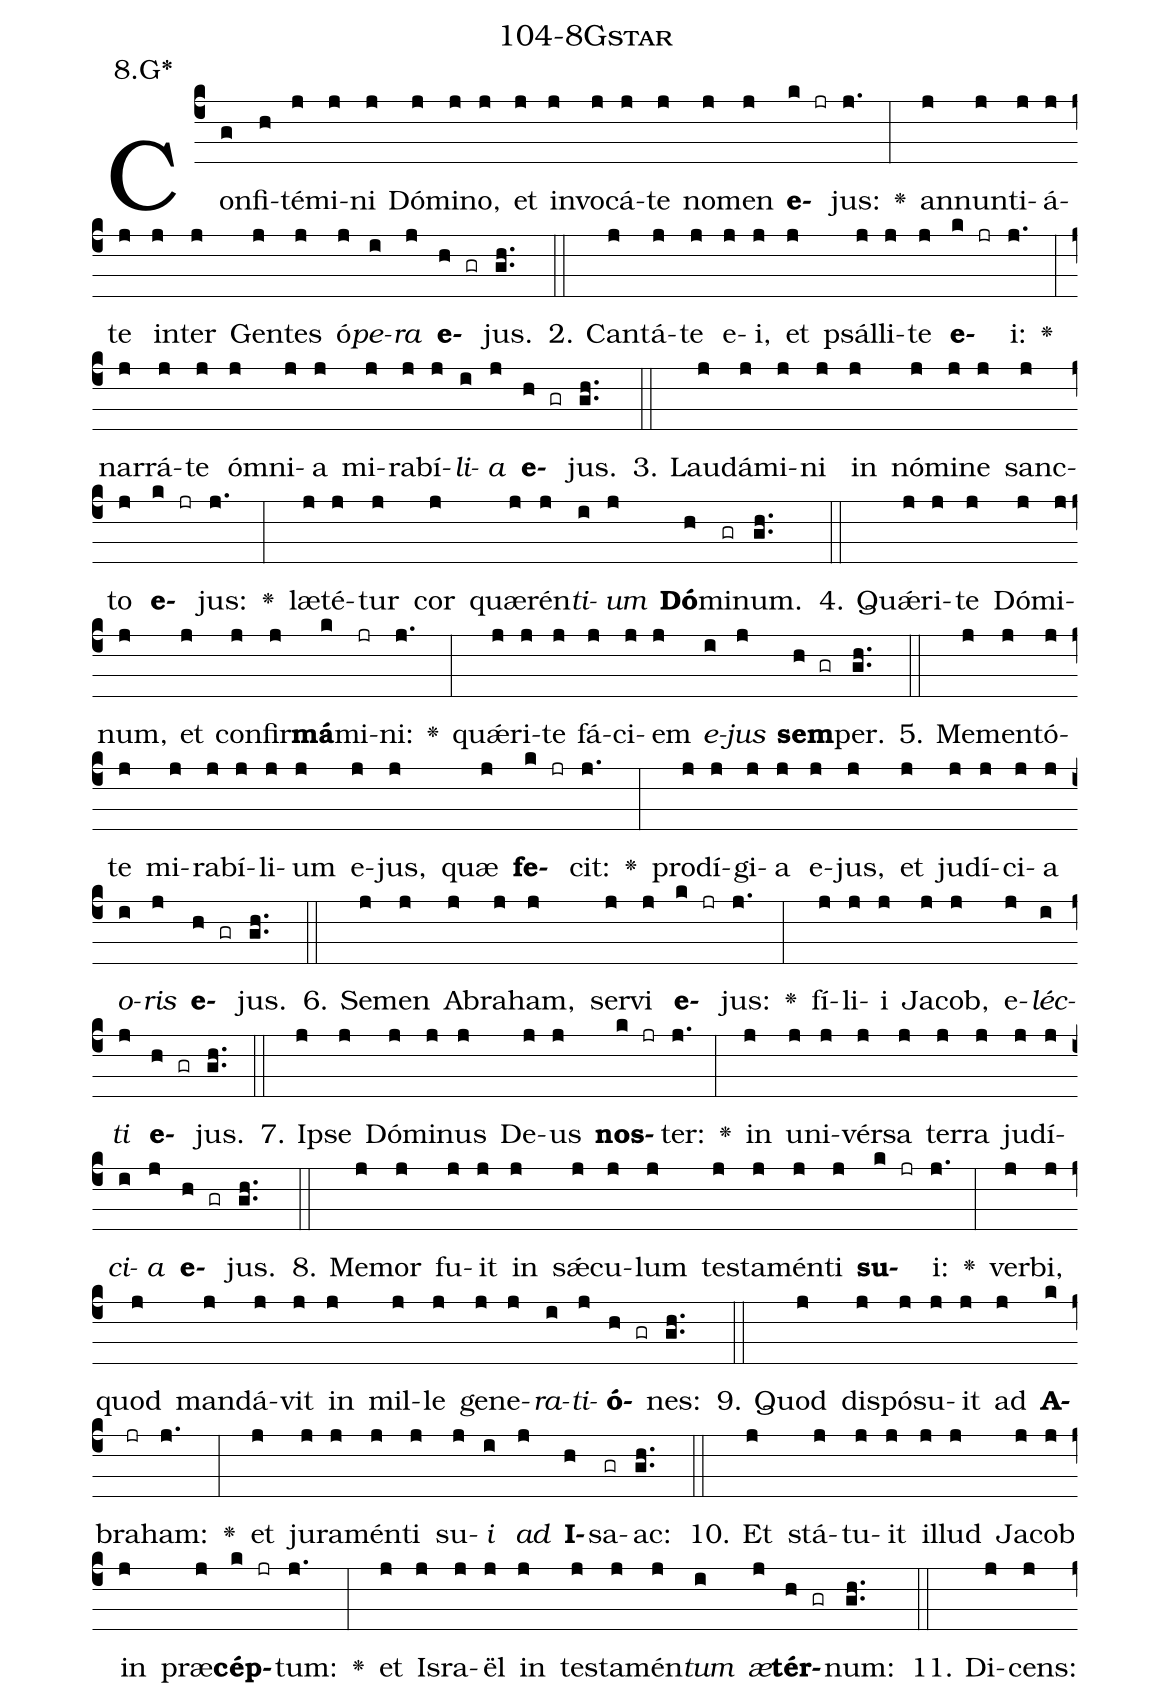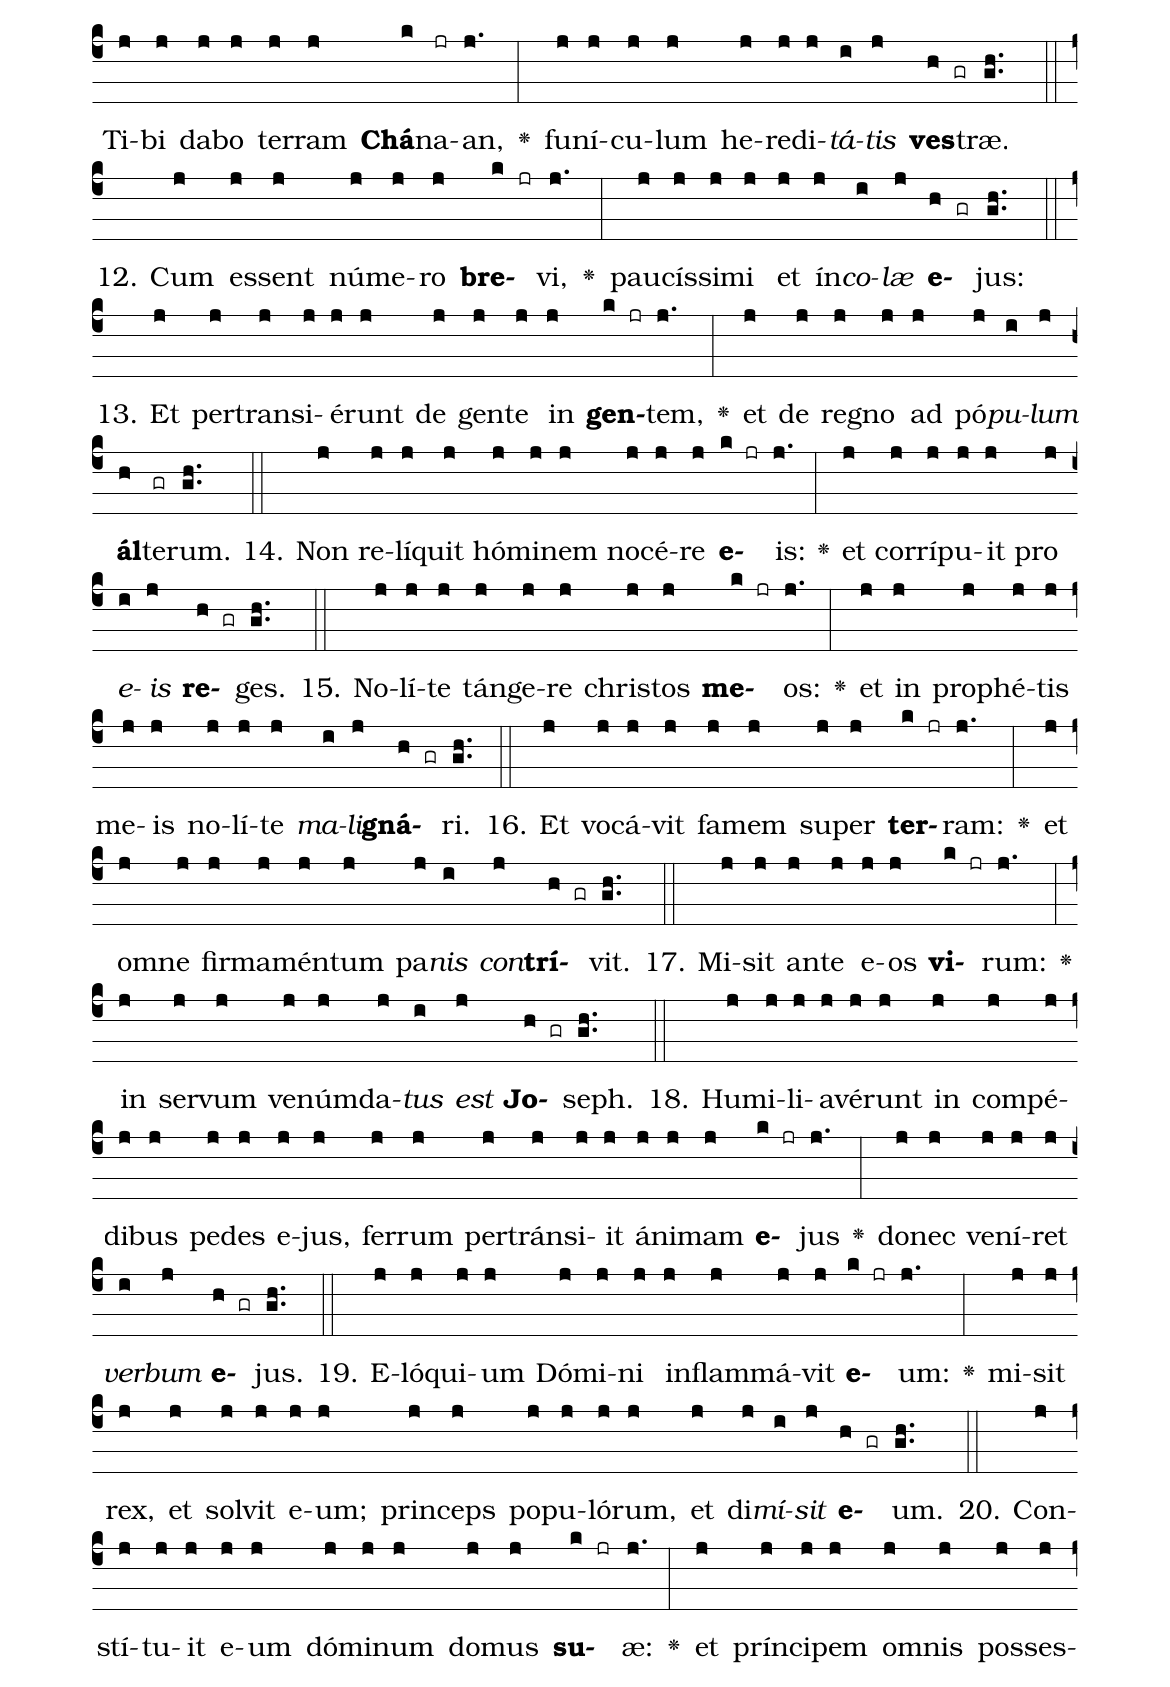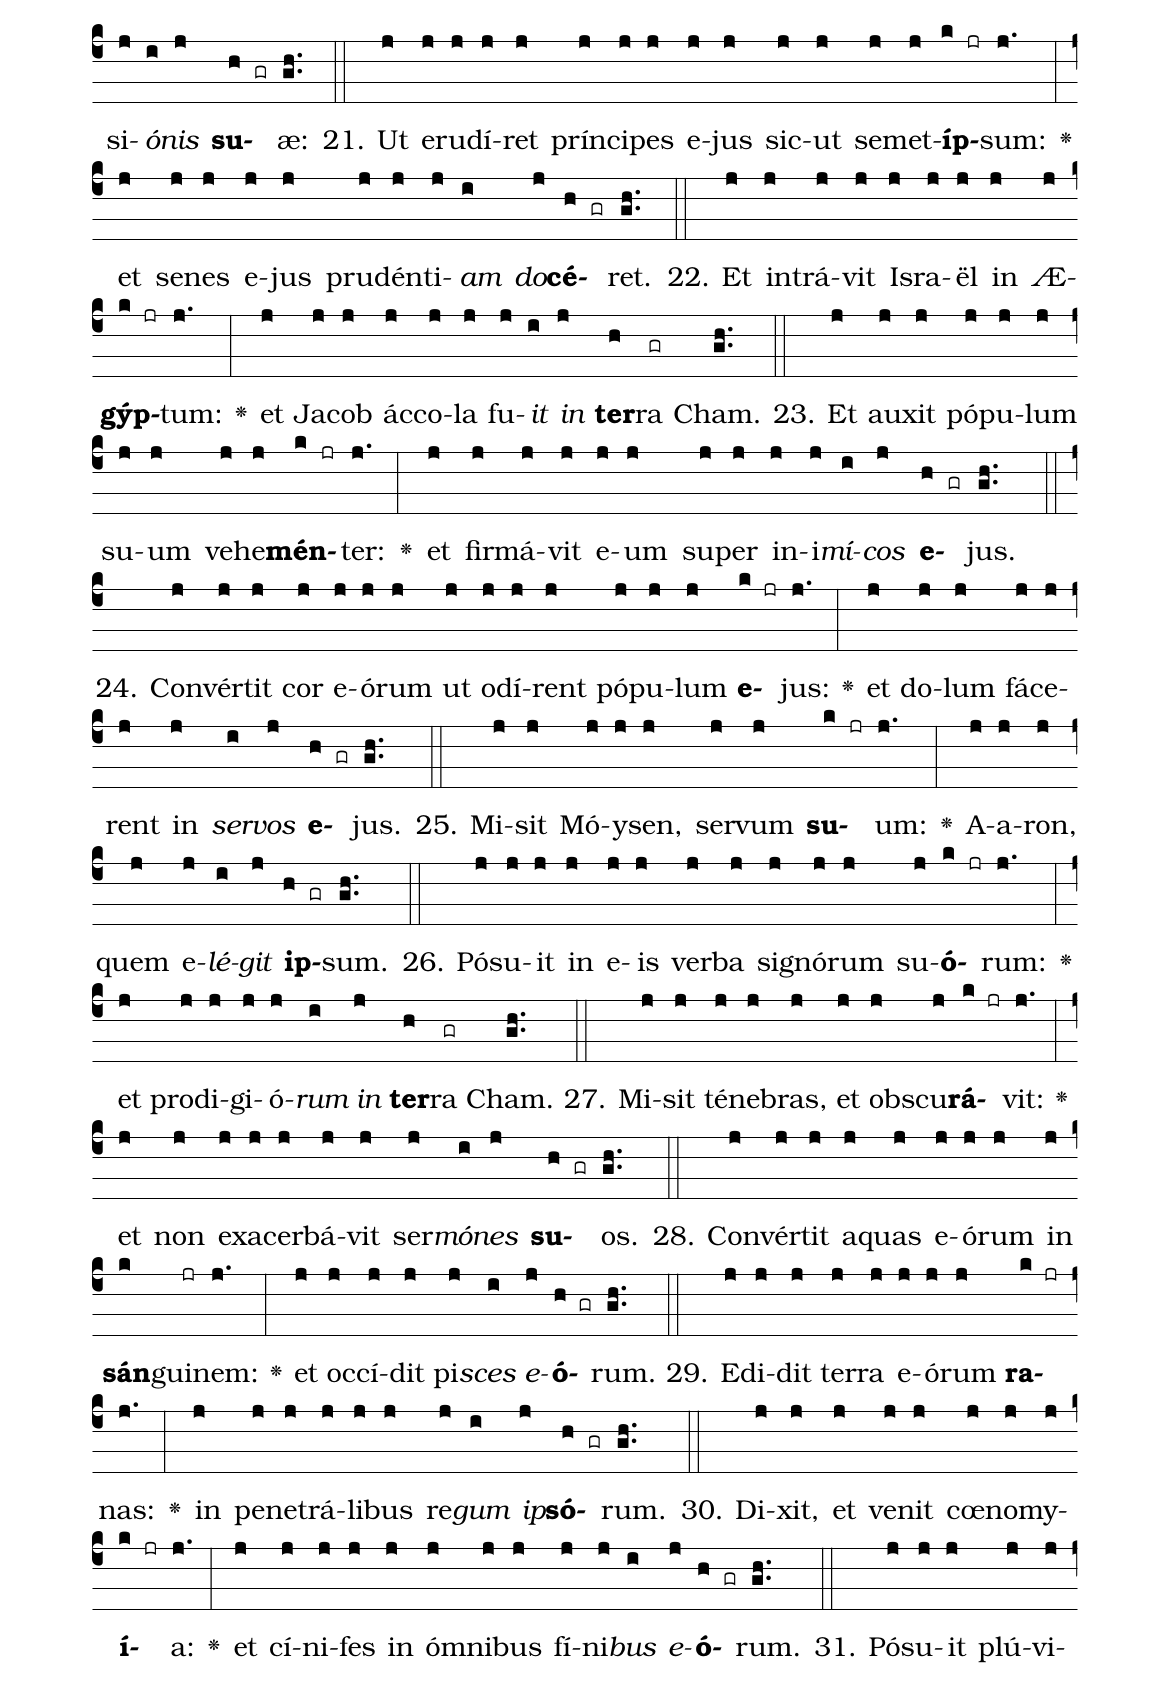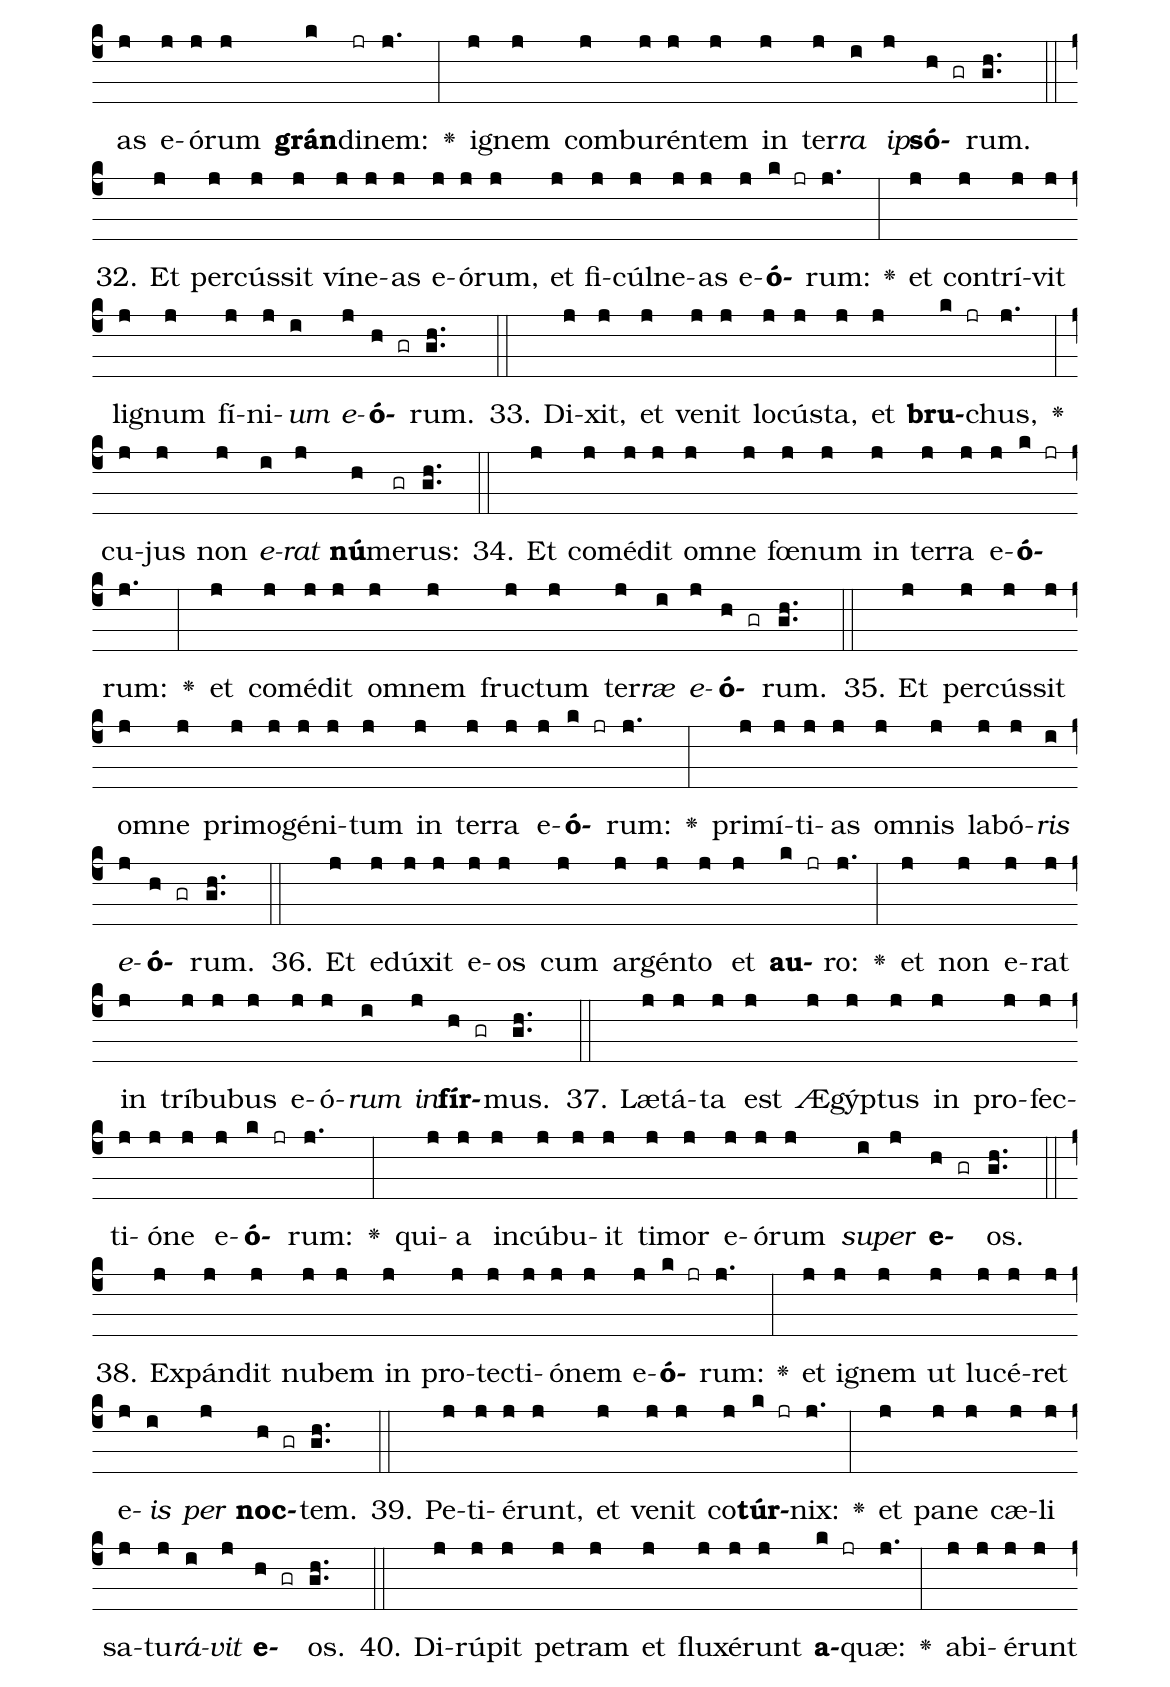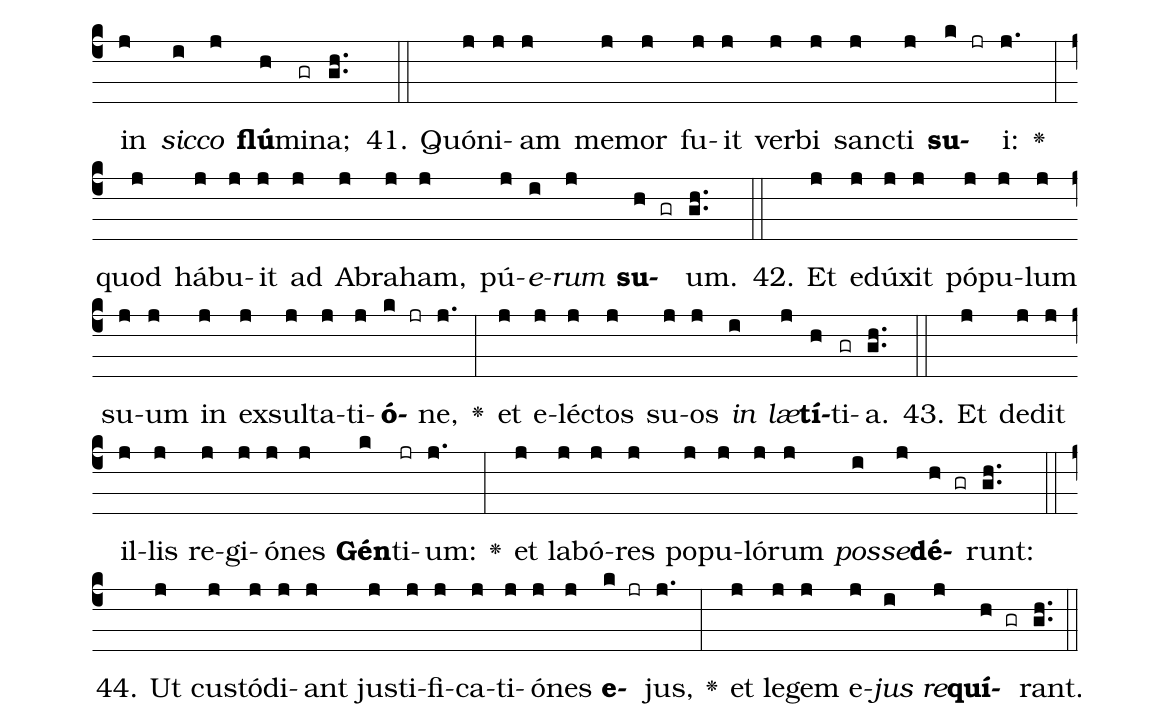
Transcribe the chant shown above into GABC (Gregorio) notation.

name: 104-8Gstar;
annotation: 8.G*;
%%
(c4)Con(g)fi(h)té(j)mi(j)ni(j) Dó(j)mi(j)no,(j) et(j) in(j)vo(j)cá(j)te(j) no(j)men(j) <b>e</b>(k jr)jus:(j.) <v>\greheightstar</v>(:) an(j)nun(j)ti(j)á(j)te(j) in(j)ter(j) Gen(j)tes(j) ó(j)<i>pe</i>(i)<i>ra</i>(j) <b>e</b>(h gr)jus.(gh..) (::)
2. Can(j)tá(j)te(j) e(j)i,(j) et(j) psál(j)li(j)te(j) <b>e</b>(k jr)i:(j.) <v>\greheightstar</v>(:) nar(j)rá(j)te(j) óm(j)ni(j)a(j) mi(j)ra(j)bí(j)<i>li</i>(i)<i>a</i>(j) <b>e</b>(h gr)jus.(gh..) (::)
3. Lau(j)dá(j)mi(j)ni(j) in(j) nó(j)mi(j)ne(j) sanc(j)to(j) <b>e</b>(k jr)jus:(j.) <v>\greheightstar</v>(:) læ(j)té(j)tur(j) cor(j) quæ(j)rén(j)<i>ti</i>(i)<i>um</i>(j) <b>Dó</b>(h)mi(gr)num.(gh..) (::)
4. Quǽ(j)ri(j)te(j) Dó(j)mi(j)num,(j) et(j) con(j)fir(j)<b>má</b>(k)mi(jr)ni:(j.) <v>\greheightstar</v>(:) quǽ(j)ri(j)te(j) fá(j)ci(j)em(j) <i>e</i>(i)<i>jus</i>(j) <b>sem</b>(h gr)per.(gh..) (::)
5. Me(j)men(j)tó(j)te(j) mi(j)ra(j)bí(j)li(j)um(j) e(j)jus,(j) quæ(j) <b>fe</b>(k jr)cit:(j.) <v>\greheightstar</v>(:) prod(j)í(j)gi(j)a(j) e(j)jus,(j) et(j) ju(j)dí(j)ci(j)a(j) <i>o</i>(i)<i>ris</i>(j) <b>e</b>(h gr)jus.(gh..) (::)
6. Se(j)men(j) A(j)bra(j)ham,(j) ser(j)vi(j) <b>e</b>(k jr)jus:(j.) <v>\greheightstar</v>(:) fí(j)li(j)i(j) Ja(j)cob,(j) e(j)<i>léc</i>(i)<i>ti</i>(j) <b>e</b>(h gr)jus.(gh..) (::)
7. Ip(j)se(j) Dó(j)mi(j)nus(j) De(j)us(j) <b>nos</b>(k jr)ter:(j.) <v>\greheightstar</v>(:) in(j) u(j)ni(j)vér(j)sa(j) ter(j)ra(j) ju(j)dí(j)<i>ci</i>(i)<i>a</i>(j) <b>e</b>(h gr)jus.(gh..) (::)
8. Me(j)mor(j) fu(j)it(j) in(j) sǽ(j)cu(j)lum(j) tes(j)ta(j)mén(j)ti(j) <b>su</b>(k jr)i:(j.) <v>\greheightstar</v>(:) ver(j)bi,(j) quod(j) man(j)dá(j)vit(j) in(j) mil(j)le(j) ge(j)ne(j)<i>ra</i>(i)<i>ti</i>(j)<b>ó</b>(h gr)nes:(gh..) (::)
9. Quod(j) dis(j)pó(j)su(j)it(j) ad(j) <b>A</b>(k)bra(jr)ham:(j.) <v>\greheightstar</v>(:) et(j) ju(j)ra(j)mén(j)ti(j) su(j)<i>i</i>(i) <i>ad</i>(j) <b>I</b>(h)sa(gr)ac:(gh..) (::)
10. Et(j) stá(j)tu(j)it(j) il(j)lud(j) Ja(j)cob(j) in(j) præ(j)<b>cép</b>(k jr)tum:(j.) <v>\greheightstar</v>(:) et(j) Is(j)ra(j)ël(j) in(j) tes(j)ta(j)mén(j)<i>tum</i>(i) <i>æ</i>(j)<b>tér</b>(h gr)num:(gh..) (::)
11. Di(j)cens:(j) Ti(j)bi(j) da(j)bo(j) ter(j)ram(j) <b>Chá</b>(k)na(jr)an,(j.) <v>\greheightstar</v>(:) fu(j)ní(j)cu(j)lum(j) he(j)re(j)di(j)<i>tá</i>(i)<i>tis</i>(j) <b>ves</b>(h gr)træ.(gh..) (::)
12. Cum(j) es(j)sent(j) nú(j)me(j)ro(j) <b>bre</b>(k jr)vi,(j.) <v>\greheightstar</v>(:) pau(j)cís(j)si(j)mi(j) et(j) ín(j)<i>co</i>(i)<i>læ</i>(j) <b>e</b>(h gr)jus:(gh..) (::)
13. Et(j) per(j)trans(j)i(j)é(j)runt(j) de(j) gen(j)te(j) in(j) <b>gen</b>(k jr)tem,(j.) <v>\greheightstar</v>(:) et(j) de(j) re(j)gno(j) ad(j) pó(j)<i>pu</i>(i)<i>lum</i>(j) <b>ál</b>(h)te(gr)rum.(gh..) (::)
14. Non(j) re(j)lí(j)quit(j) hó(j)mi(j)nem(j) no(j)cé(j)re(j) <b>e</b>(k jr)is:(j.) <v>\greheightstar</v>(:) et(j) cor(j)rí(j)pu(j)it(j) pro(j) <i>e</i>(i)<i>is</i>(j) <b>re</b>(h gr)ges.(gh..) (::)
15. No(j)lí(j)te(j) tán(j)ge(j)re(j) chris(j)tos(j) <b>me</b>(k jr)os:(j.) <v>\greheightstar</v>(:) et(j) in(j) pro(j)phé(j)tis(j) me(j)is(j) no(j)lí(j)te(j) <i>ma</i>(i)<i>li</i>(j)<b>gná</b>(h gr)ri.(gh..) (::)
16. Et(j) vo(j)cá(j)vit(j) fa(j)mem(j) su(j)per(j) <b>ter</b>(k jr)ram:(j.) <v>\greheightstar</v>(:) et(j) om(j)ne(j) fir(j)ma(j)mén(j)tum(j) pa(j)<i>nis</i>(i) <i>con</i>(j)<b>trí</b>(h gr)vit.(gh..) (::)
17. Mi(j)sit(j) an(j)te(j) e(j)os(j) <b>vi</b>(k jr)rum:(j.) <v>\greheightstar</v>(:) in(j) ser(j)vum(j) ve(j)núm(j)da(j)<i>tus</i>(i) <i>est</i>(j) <b>Jo</b>(h gr)seph.(gh..) (::)
18. Hu(j)mi(j)li(j)a(j)vé(j)runt(j) in(j) com(j)pé(j)di(j)bus(j) pe(j)des(j) e(j)jus,(j) fer(j)rum(j) per(j)tráns(j)i(j)it(j) á(j)ni(j)mam(j) <b>e</b>(k jr)jus(j.) <v>\greheightstar</v>(:) do(j)nec(j) ve(j)ní(j)ret(j) <i>ver</i>(i)<i>bum</i>(j) <b>e</b>(h gr)jus.(gh..) (::)
19. E(j)ló(j)qui(j)um(j) Dó(j)mi(j)ni(j) in(j)flam(j)má(j)vit(j) <b>e</b>(k jr)um:(j.) <v>\greheightstar</v>(:) mi(j)sit(j) rex,(j) et(j) sol(j)vit(j) e(j)um;(j) prin(j)ceps(j) po(j)pu(j)ló(j)rum,(j) et(j) di(j)<i>mí</i>(i)<i>sit</i>(j) <b>e</b>(h gr)um.(gh..) (::)
20. Con(j)stí(j)tu(j)it(j) e(j)um(j) dó(j)mi(j)num(j) do(j)mus(j) <b>su</b>(k jr)æ:(j.) <v>\greheightstar</v>(:) et(j) prín(j)ci(j)pem(j) om(j)nis(j) pos(j)ses(j)si(j)<i>ó</i>(i)<i>nis</i>(j) <b>su</b>(h gr)æ:(gh..) (::)
21. Ut(j) e(j)ru(j)dí(j)ret(j) prín(j)ci(j)pes(j) e(j)jus(j) sic(j)ut(j) se(j)met(j)<b>íp</b>(k jr)sum:(j.) <v>\greheightstar</v>(:) et(j) se(j)nes(j) e(j)jus(j) pru(j)dén(j)ti(j)<i>am</i>(i) <i>do</i>(j)<b>cé</b>(h gr)ret.(gh..) (::)
22. Et(j) in(j)trá(j)vit(j) Is(j)ra(j)ël(j) in(j) Æ(j)<b>gýp</b>(k jr)tum:(j.) <v>\greheightstar</v>(:) et(j) Ja(j)cob(j) ác(j)co(j)la(j) fu(j)<i>it</i>(i) <i>in</i>(j) <b>ter</b>(h)ra(gr) Cham.(gh..) (::)
23. Et(j) au(j)xit(j) pó(j)pu(j)lum(j) su(j)um(j) ve(j)he(j)<b>mén</b>(k jr)ter:(j.) <v>\greheightstar</v>(:) et(j) fir(j)má(j)vit(j) e(j)um(j) su(j)per(j) in(j)i(j)<i>mí</i>(i)<i>cos</i>(j) <b>e</b>(h gr)jus.(gh..) (::)
24. Con(j)vér(j)tit(j) cor(j) e(j)ó(j)rum(j) ut(j) o(j)dí(j)rent(j) pó(j)pu(j)lum(j) <b>e</b>(k jr)jus:(j.) <v>\greheightstar</v>(:) et(j) do(j)lum(j) fá(j)ce(j)rent(j) in(j) <i>ser</i>(i)<i>vos</i>(j) <b>e</b>(h gr)jus.(gh..) (::)
25. Mi(j)sit(j) Mó(j)y(j)sen,(j) ser(j)vum(j) <b>su</b>(k jr)um:(j.) <v>\greheightstar</v>(:) A(j)a(j)ron,(j) quem(j) e(j)<i>lé</i>(i)<i>git</i>(j) <b>ip</b>(h gr)sum.(gh..) (::)
26. Pó(j)su(j)it(j) in(j) e(j)is(j) ver(j)ba(j) si(j)gnó(j)rum(j) su(j)<b>ó</b>(k jr)rum:(j.) <v>\greheightstar</v>(:) et(j) prod(j)i(j)gi(j)ó(j)<i>rum</i>(i) <i>in</i>(j) <b>ter</b>(h)ra(gr) Cham.(gh..) (::)
27. Mi(j)sit(j) té(j)ne(j)bras,(j) et(j) obs(j)cu(j)<b>rá</b>(k jr)vit:(j.) <v>\greheightstar</v>(:) et(j) non(j) ex(j)a(j)cer(j)bá(j)vit(j) ser(j)<i>mó</i>(i)<i>nes</i>(j) <b>su</b>(h gr)os.(gh..) (::)
28. Con(j)vér(j)tit(j) a(j)quas(j) e(j)ó(j)rum(j) in(j) <b>sán</b>(k)gui(jr)nem:(j.) <v>\greheightstar</v>(:) et(j) oc(j)cí(j)dit(j) pi(j)<i>sces</i>(i) <i>e</i>(j)<b>ó</b>(h gr)rum.(gh..) (::)
29. E(j)di(j)dit(j) ter(j)ra(j) e(j)ó(j)rum(j) <b>ra</b>(k jr)nas:(j.) <v>\greheightstar</v>(:) in(j) pe(j)ne(j)trá(j)li(j)bus(j) re(j)<i>gum</i>(i) <i>ip</i>(j)<b>só</b>(h gr)rum.(gh..) (::)
30. Di(j)xit,(j) et(j) ve(j)nit(j) cœ(j)no(j)my(j)<b>í</b>(k jr)a:(j.) <v>\greheightstar</v>(:) et(j) cí(j)ni(j)fes(j) in(j) óm(j)ni(j)bus(j) fí(j)ni(j)<i>bus</i>(i) <i>e</i>(j)<b>ó</b>(h gr)rum.(gh..) (::)
31. Pó(j)su(j)it(j) plú(j)vi(j)as(j) e(j)ó(j)rum(j) <b>grán</b>(k)di(jr)nem:(j.) <v>\greheightstar</v>(:) i(j)gnem(j) com(j)bu(j)rén(j)tem(j) in(j) ter(j)<i>ra</i>(i) <i>ip</i>(j)<b>só</b>(h gr)rum.(gh..) (::)
32. Et(j) per(j)cús(j)sit(j) ví(j)ne(j)as(j) e(j)ó(j)rum,(j) et(j) fi(j)cúl(j)ne(j)as(j) e(j)<b>ó</b>(k jr)rum:(j.) <v>\greheightstar</v>(:) et(j) con(j)trí(j)vit(j) li(j)gnum(j) fí(j)ni(j)<i>um</i>(i) <i>e</i>(j)<b>ó</b>(h gr)rum.(gh..) (::)
33. Di(j)xit,(j) et(j) ve(j)nit(j) lo(j)cús(j)ta,(j) et(j) <b>bru</b>(k jr)chus,(j.) <v>\greheightstar</v>(:) cu(j)jus(j) non(j) <i>e</i>(i)<i>rat</i>(j) <b>nú</b>(h)me(gr)rus:(gh..) (::)
34. Et(j) com(j)é(j)dit(j) om(j)ne(j) fœ(j)num(j) in(j) ter(j)ra(j) e(j)<b>ó</b>(k jr)rum:(j.) <v>\greheightstar</v>(:) et(j) com(j)é(j)dit(j) om(j)nem(j) fruc(j)tum(j) ter(j)<i>ræ</i>(i) <i>e</i>(j)<b>ó</b>(h gr)rum.(gh..) (::)
35. Et(j) per(j)cús(j)sit(j) om(j)ne(j) pri(j)mo(j)gé(j)ni(j)tum(j) in(j) ter(j)ra(j) e(j)<b>ó</b>(k jr)rum:(j.) <v>\greheightstar</v>(:) pri(j)mí(j)ti(j)as(j) om(j)nis(j) la(j)bó(j)<i>ris</i>(i) <i>e</i>(j)<b>ó</b>(h gr)rum.(gh..) (::)
36. Et(j) e(j)dú(j)xit(j) e(j)os(j) cum(j) ar(j)gén(j)to(j) et(j) <b>au</b>(k jr)ro:(j.) <v>\greheightstar</v>(:) et(j) non(j) e(j)rat(j) in(j) trí(j)bu(j)bus(j) e(j)ó(j)<i>rum</i>(i) <i>in</i>(j)<b>fír</b>(h gr)mus.(gh..) (::)
37. Læ(j)tá(j)ta(j) est(j) Æ(j)gýp(j)tus(j) in(j) pro(j)fec(j)ti(j)ó(j)ne(j) e(j)<b>ó</b>(k jr)rum:(j.) <v>\greheightstar</v>(:) qui(j)a(j) in(j)cú(j)bu(j)it(j) ti(j)mor(j) e(j)ó(j)rum(j) <i>su</i>(i)<i>per</i>(j) <b>e</b>(h gr)os.(gh..) (::)
38. Ex(j)pán(j)dit(j) nu(j)bem(j) in(j) pro(j)tec(j)ti(j)ó(j)nem(j) e(j)<b>ó</b>(k jr)rum:(j.) <v>\greheightstar</v>(:) et(j) i(j)gnem(j) ut(j) lu(j)cé(j)ret(j) e(j)<i>is</i>(i) <i>per</i>(j) <b>noc</b>(h gr)tem.(gh..) (::)
39. Pe(j)ti(j)é(j)runt,(j) et(j) ve(j)nit(j) co(j)<b>túr</b>(k jr)nix:(j.) <v>\greheightstar</v>(:) et(j) pa(j)ne(j) cæ(j)li(j) sa(j)tu(j)<i>rá</i>(i)<i>vit</i>(j) <b>e</b>(h gr)os.(gh..) (::)
40. Di(j)rú(j)pit(j) pe(j)tram(j) et(j) flu(j)xé(j)runt(j) <b>a</b>(k jr)quæ:(j.) <v>\greheightstar</v>(:) ab(j)i(j)é(j)runt(j) in(j) <i>sic</i>(i)<i>co</i>(j) <b>flú</b>(h)mi(gr)na;(gh..) (::)
41. Quón(j)i(j)am(j) me(j)mor(j) fu(j)it(j) ver(j)bi(j) sanc(j)ti(j) <b>su</b>(k jr)i:(j.) <v>\greheightstar</v>(:) quod(j) há(j)bu(j)it(j) ad(j) A(j)bra(j)ham,(j) pú(j)<i>e</i>(i)<i>rum</i>(j) <b>su</b>(h gr)um.(gh..) (::)
42. Et(j) e(j)dú(j)xit(j) pó(j)pu(j)lum(j) su(j)um(j) in(j) ex(j)sul(j)ta(j)ti(j)<b>ó</b>(k jr)ne,(j.) <v>\greheightstar</v>(:) et(j) e(j)léc(j)tos(j) su(j)os(j) <i>in</i>(i) <i>læ</i>(j)<b>tí</b>(h)ti(gr)a.(gh..) (::)
43. Et(j) de(j)dit(j) il(j)lis(j) re(j)gi(j)ó(j)nes(j) <b>Gén</b>(k)ti(jr)um:(j.) <v>\greheightstar</v>(:) et(j) la(j)bó(j)res(j) po(j)pu(j)ló(j)rum(j) <i>pos</i>(i)<i>se</i>(j)<b>dé</b>(h gr)runt:(gh..) (::)
44. Ut(j) cus(j)tó(j)di(j)ant(j) jus(j)ti(j)fi(j)ca(j)ti(j)ó(j)nes(j) <b>e</b>(k jr)jus,(j.) <v>\greheightstar</v>(:) et(j) le(j)gem(j) e(j)<i>jus</i>(i) <i>re</i>(j)<b>quí</b>(h gr)rant.(gh..) (::)
